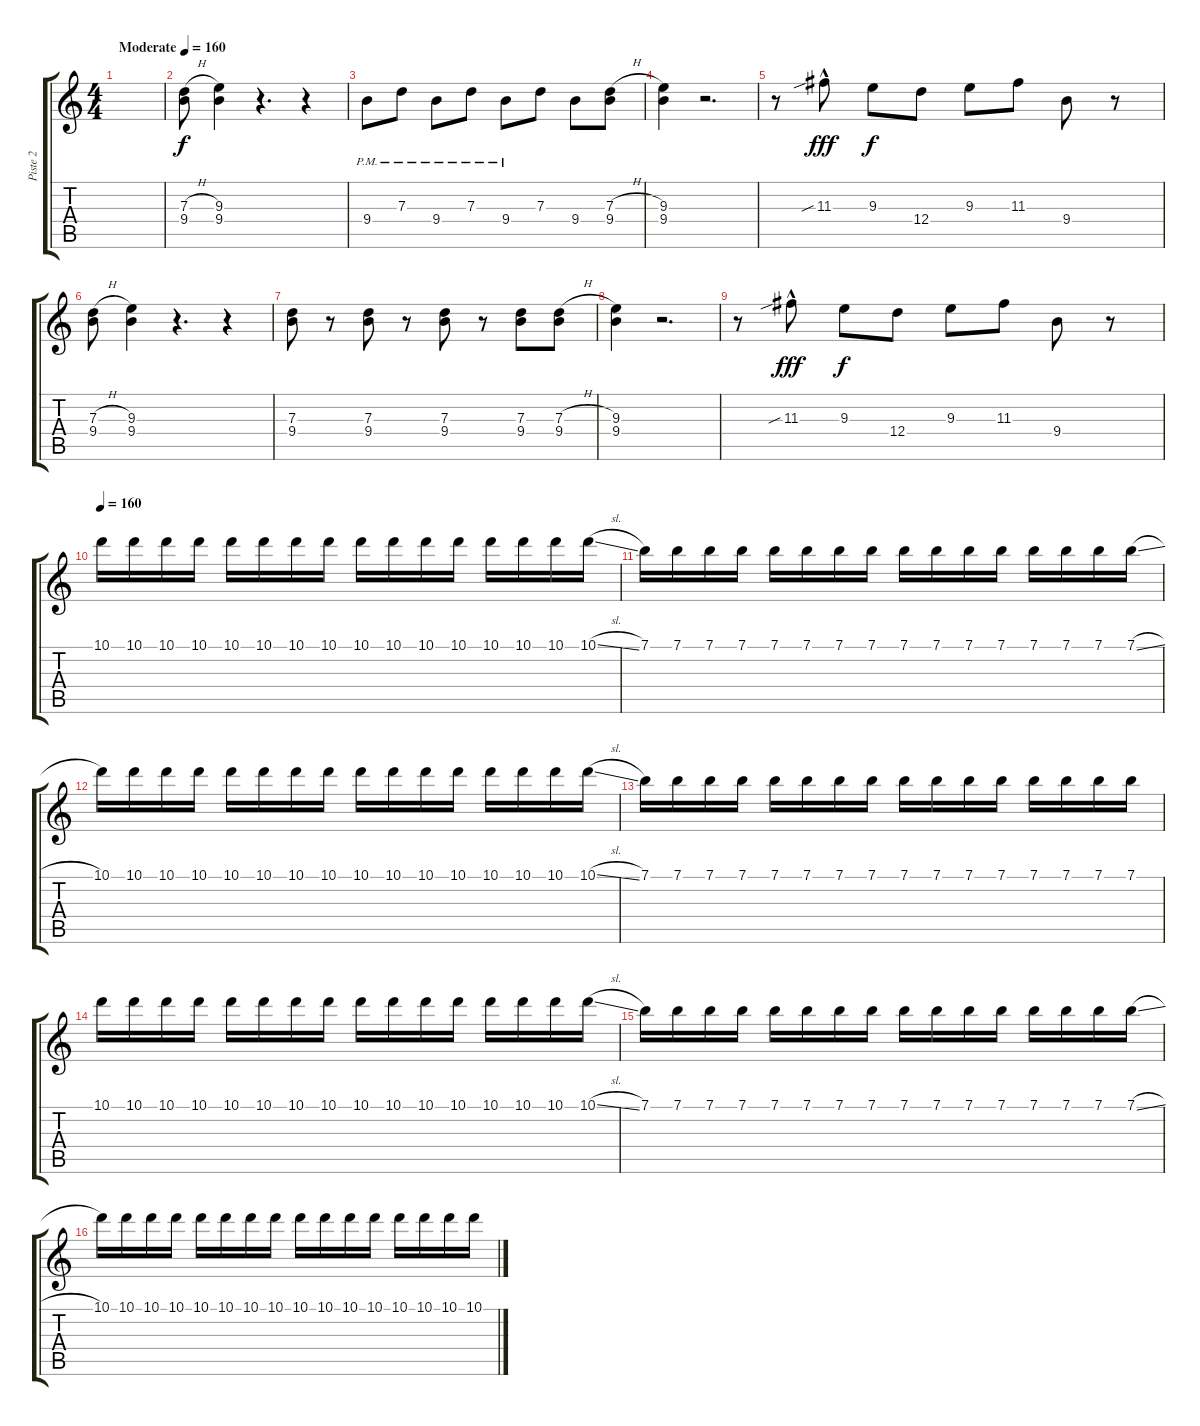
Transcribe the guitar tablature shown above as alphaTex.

\track ("Piste 2" "Piste 2") {instrument overdrivenguitar}
\staff {score tabs}
\tuning (E4 B3 G3 D3 A2 D2) {hide}
\ts (4 4)
\tempo (160 "Moderate")
\clef g2
\ks c
|
(7.3{h} 9.4).8 (9.3 9.4).4 r.4{d} r.4 |
9.4{pm}.8 7.3{pm}.8 9.4{pm}.8 7.3{pm}.8 9.4{pm}.8 7.3.8 9.4.8 (7.3{h} 9.4).8 |
(9.3 9.4).4 r.2{d} |
r.8 11.3{sib hac}.8{dy fff} 9.3.8{dy f} 12.4.8 9.3.8 11.3.8 9.4.8 r.8 |
(7.3{h} 9.4).8 (9.3 9.4).4 r.4{d} r.4 |
(7.3 9.4).8 r.8 (7.3 9.4).8 r.8 (7.3 9.4).8 r.8 (7.3 9.4).8 (7.3{h} 9.4).8 |
(9.3 9.4).4 r.2{d} |
r.8 11.3{sib hac}.8{dy fff} 9.3.8{dy f} 12.4.8 9.3.8 11.3.8 9.4.8 r.8 |
\tempo 160
10.1.16 10.1.16 10.1.16 10.1.16 10.1.16 10.1.16 10.1.16 10.1.16 10.1.16 10.1.16 10.1.16 10.1.16 10.1.16 10.1.16 10.1.16 10.1{sl}.16 |
7.1.16 7.1.16 7.1.16 7.1.16 7.1.16 7.1.16 7.1.16 7.1.16 7.1.16 7.1.16 7.1.16 7.1.16 7.1.16 7.1.16 7.1.16 7.1{sl}.16 |
10.1.16 10.1.16 10.1.16 10.1.16 10.1.16 10.1.16 10.1.16 10.1.16 10.1.16 10.1.16 10.1.16 10.1.16 10.1.16 10.1.16 10.1.16 10.1{sl}.16 |
7.1.16 7.1.16 7.1.16 7.1.16 7.1.16 7.1.16 7.1.16 7.1.16 7.1.16 7.1.16 7.1.16 7.1.16 7.1.16 7.1.16 7.1.16 7.1.16 |
10.1.16 10.1.16 10.1.16 10.1.16 10.1.16 10.1.16 10.1.16 10.1.16 10.1.16 10.1.16 10.1.16 10.1.16 10.1.16 10.1.16 10.1.16 10.1{sl}.16 |
7.1.16 7.1.16 7.1.16 7.1.16 7.1.16 7.1.16 7.1.16 7.1.16 7.1.16 7.1.16 7.1.16 7.1.16 7.1.16 7.1.16 7.1.16 7.1{sl}.16 |
10.1.16 10.1.16 10.1.16 10.1.16 10.1.16 10.1.16 10.1.16 10.1.16 10.1.16 10.1.16 10.1.16 10.1.16 10.1.16 10.1.16 10.1.16 10.1{sl}.16
